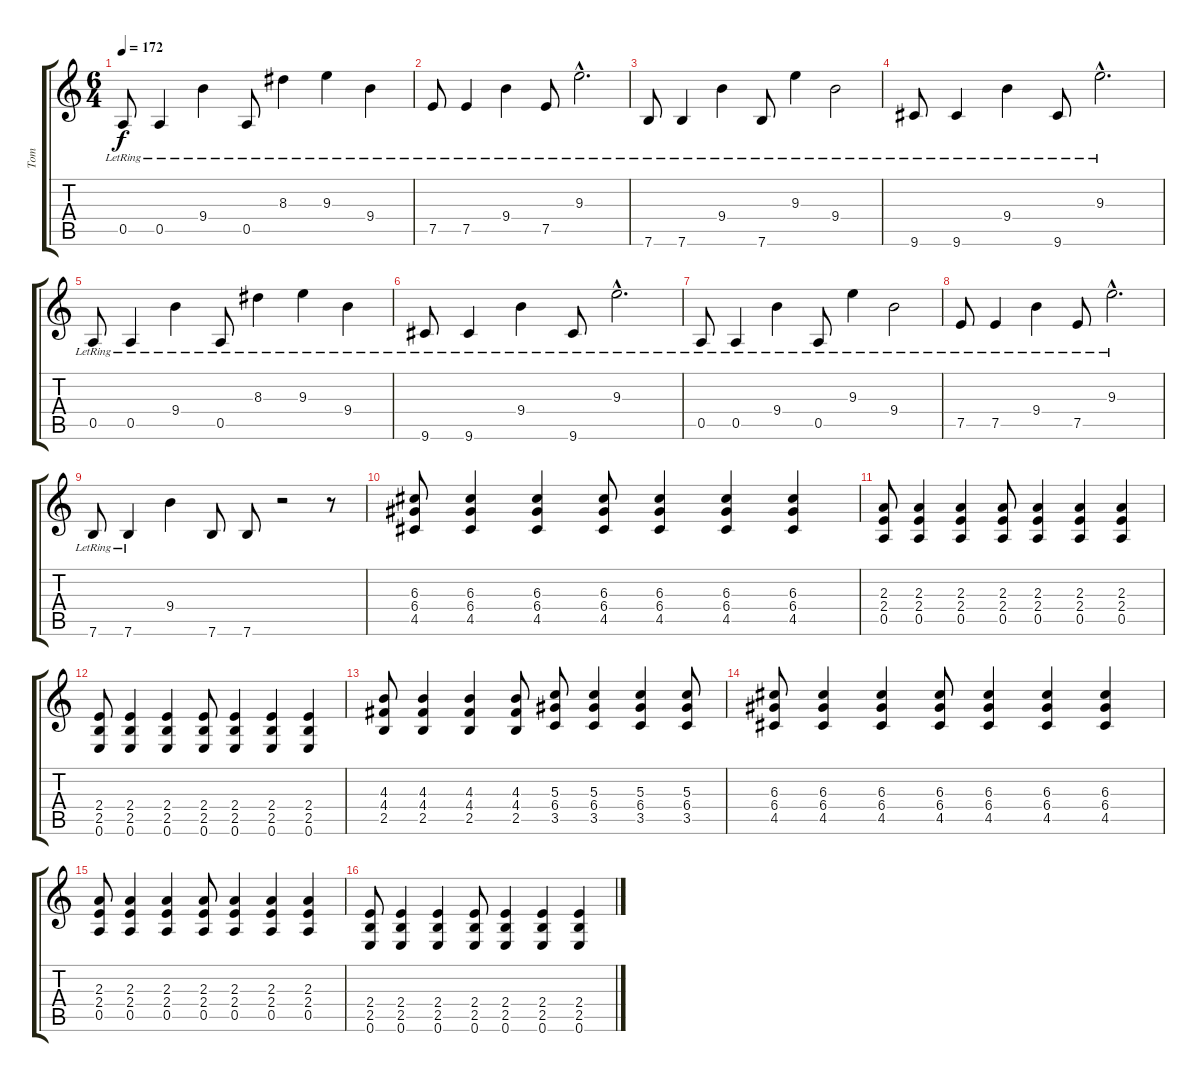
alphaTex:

\track ("Tom" "Tom") {instrument electricguitarclean}
\staff {score tabs}
\tuning (E4 B3 G3 D3 A2 E2) {hide}
\ts (6 4)
\tempo 172
\clef g2
\ks c
0.5{lr}.8{dy f} 0.5{lr}.4 9.4{lr}.4 0.5{lr}.8 8.3{lr}.4 9.3{lr}.4 9.4{lr}.4 |
7.5{lr}.8 7.5{lr}.4 9.4{lr}.4 7.5{lr}.8 9.3{hac lr}.2{d} |
7.6{lr}.8 7.6{lr}.4 9.4{lr}.4 7.6{lr}.8 9.3{lr}.4 9.4{lr}.2 |
9.6{lr}.8 9.6{lr}.4 9.4{lr}.4 9.6{lr}.8 9.3{hac lr}.2{d} |
0.5{lr}.8 0.5{lr}.4 9.4{lr}.4 0.5{lr}.8 8.3{lr}.4 9.3{lr}.4 9.4{lr}.4 |
9.6{lr}.8 9.6{lr}.4 9.4{lr}.4 9.6{lr}.8 9.3{hac lr}.2{d} |
0.5{lr}.8 0.5{lr}.4 9.4{lr}.4 0.5{lr}.8 9.3{lr}.4 9.4{lr}.2 |
7.5{lr}.8 7.5{lr}.4 9.4{lr}.4 7.5{lr}.8 9.3{hac lr}.2{d} |
7.6{lr}.8 7.6{lr}.4 9.4.4 7.6.8 7.6.8 r.2 r.8 |
(6.3 6.4 4.5).8{instrument distortionguitar} (6.3 6.4 4.5).4 (6.3 6.4 4.5).4 (6.3 6.4 4.5).8 (6.3 6.4 4.5).4 (6.3 6.4 4.5).4 (6.3 6.4 4.5).4 |
(2.3 2.4 0.5).8 (2.3 2.4 0.5).4 (2.3 2.4 0.5).4 (2.3 2.4 0.5).8 (2.3 2.4 0.5).4 (2.3 2.4 0.5).4 (2.3 2.4 0.5).4 |
(2.4 2.5 0.6).8 (2.4 2.5 0.6).4 (2.4 2.5 0.6).4 (2.4 2.5 0.6).8 (2.4 2.5 0.6).4 (2.4 2.5 0.6).4 (2.4 2.5 0.6).4 |
(4.3 4.4 2.5).8 (4.3 4.4 2.5).4 (4.3 4.4 2.5).4 (4.3 4.4 2.5).8 (5.3 6.4 3.5).8 (5.3 6.4 3.5).4 (5.3 6.4 3.5).4 (5.3 6.4 3.5).8 |
(6.3 6.4 4.5).8 (6.3 6.4 4.5).4 (6.3 6.4 4.5).4 (6.3 6.4 4.5).8 (6.3 6.4 4.5).4 (6.3 6.4 4.5).4 (6.3 6.4 4.5).4 |
(2.3 2.4 0.5).8 (2.3 2.4 0.5).4 (2.3 2.4 0.5).4 (2.3 2.4 0.5).8 (2.3 2.4 0.5).4 (2.3 2.4 0.5).4 (2.3 2.4 0.5).4 |
(2.4 2.5 0.6).8 (2.4 2.5 0.6).4 (2.4 2.5 0.6).4 (2.4 2.5 0.6).8 (2.4 2.5 0.6).4 (2.4 2.5 0.6).4 (2.4 2.5 0.6).4
